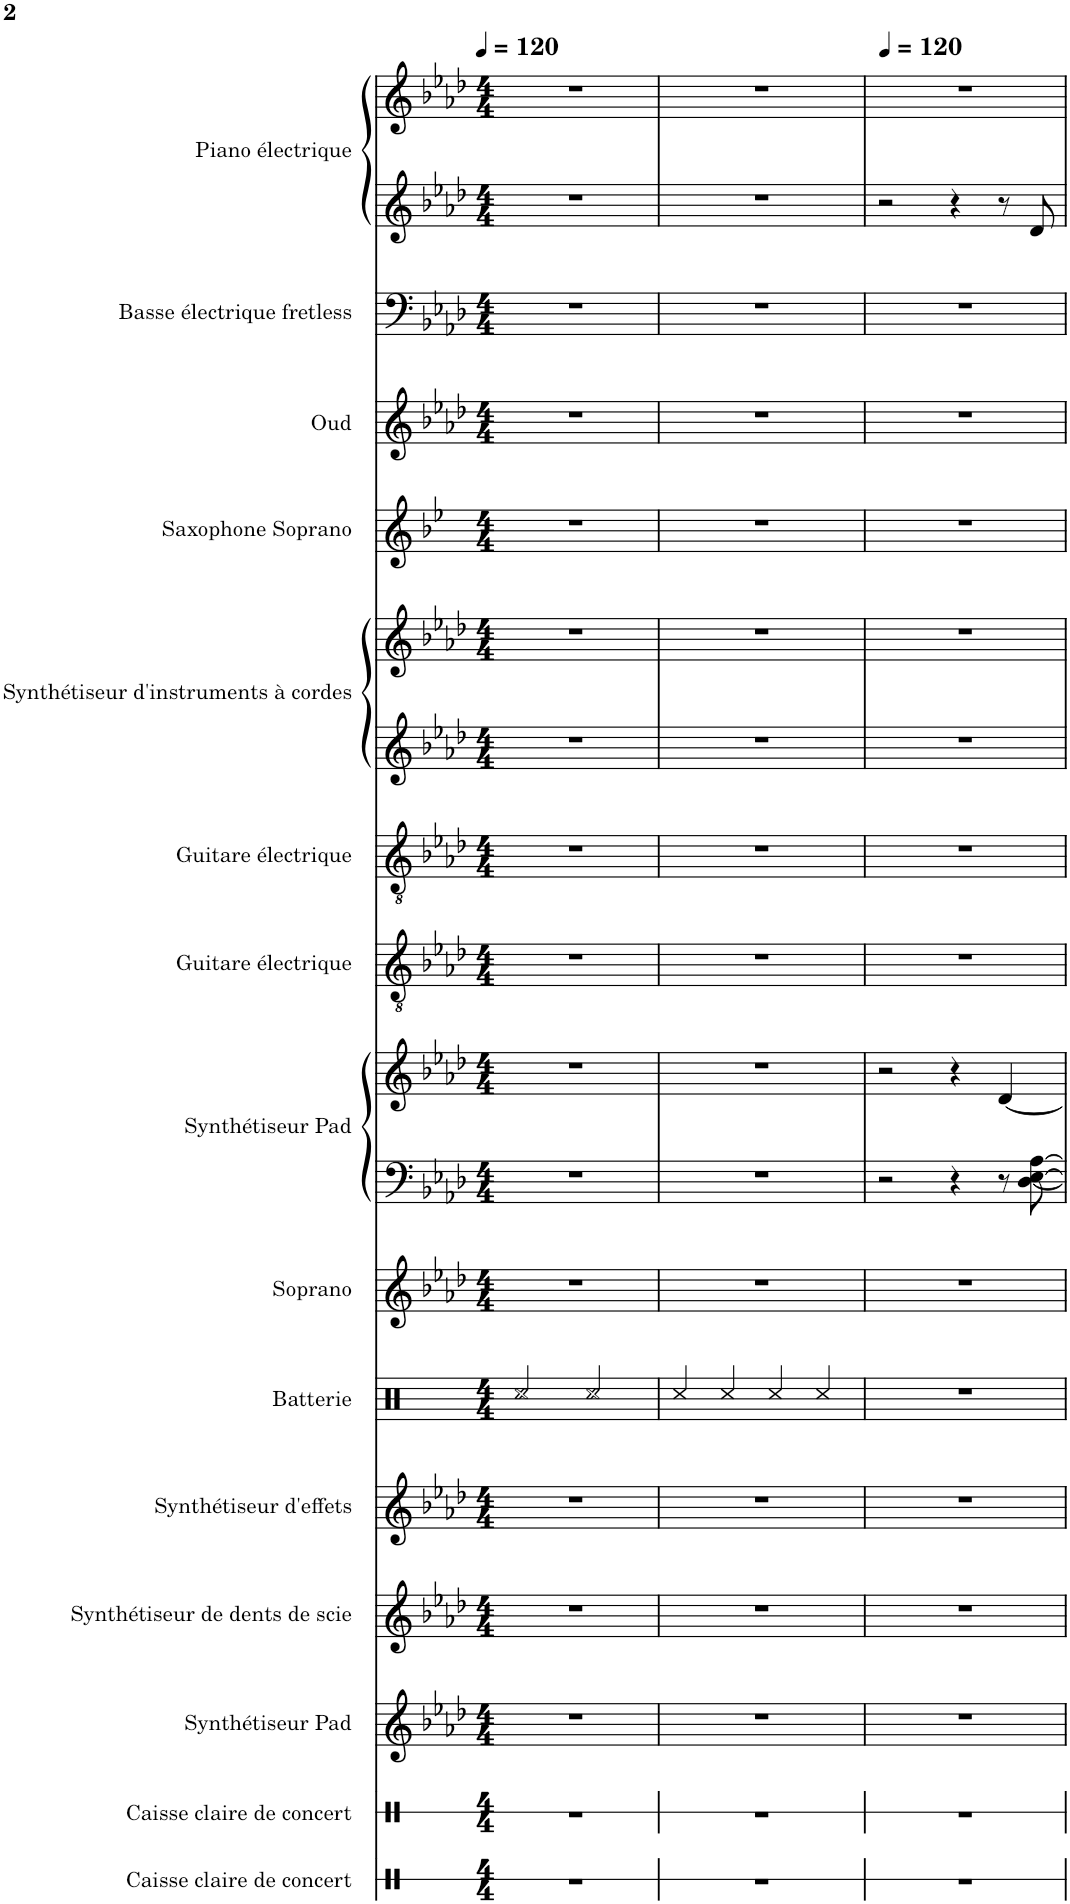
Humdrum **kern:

**kern	**kern	**kern	**kern	**kern	**kern	**kern	**kern	**kern	**kern	**kern	**kern	**kern	**kern	**kern	**kern	**kern	**kern
*part15	*part14	*part13	*part12	*part11	*part10	*part9	*part8	*part8	*part7	*part6	*part5	*part5	*part4	*part3	*part2	*part1	*part1
*staff18	*staff17	*staff16	*staff15	*staff14	*staff13	*staff12	*staff11	*staff10	*staff9	*staff8	*staff7	*staff6	*staff5	*staff4	*staff3	*staff2	*staff1
*I"Caisse claire de concert	*I"Caisse claire de concert	*I"Synthétiseur Pad	*I"Synthétiseur de dents de scie	*I"Synthétiseur d'effets	*I"Batterie	*I"Soprano	*I"Synthétiseur Pad	*	*I"Guitare électrique	*I"Guitare électrique	*I"Synthétiseur d'instruments à cordes	*	*I"Saxophone Soprano	*I"Oud	*I"Basse électrique fretless	*I"Piano électrique	*
*I'C.C. Con.	*I'C.C. Con.	*I'Synth.	*I'Synth.	*I'Synth.	*I'Bat.	*I'S.	*I'Synth.	*	*I'Guit. El.	*I'Guit. El.	*I'Synth.	*	*I'Sax. S.	*I'O.	*I'B. él. Frtl.	*I'Pia. él.	*
*stria1	*stria1	*	*	*	*	*	*	*	*	*	*	*	*	*	*	*	*
*clefX	*clefX	*clefG2	*clefG2	*clefG2	*clefX	*clefG2	*clefF4	*clefG2	*clefGv2	*clefGv2	*clefG2	*clefG2	*clefG2	*clefG2	*clefF4	*clefG2	*clefG2
*	*	*	*	*	*	*	*	*	*	*	*	*	*Trd1c2	*Trd7c12	*Trd7c12	*	*
*k[b-e-a-d-]	*k[b-e-a-d-]	*k[b-e-a-d-]	*k[b-e-a-d-]	*k[b-e-a-d-]	*k[]	*k[b-e-a-d-]	*k[b-e-a-d-]	*k[b-e-a-d-]	*k[b-e-a-d-]	*k[b-e-a-d-]	*k[b-e-a-d-]	*k[b-e-a-d-]	*k[b-e-]	*k[b-e-a-d-]	*k[b-e-a-d-]	*k[b-e-a-d-]	*k[b-e-a-d-]
*M4/4	*M4/4	*M4/4	*M4/4	*M4/4	*M4/4	*M4/4	*M4/4	*M4/4	*M4/4	*M4/4	*M4/4	*M4/4	*M4/4	*M4/4	*M4/4	*M4/4	*M4/4
*MM120	*MM120	*MM120	*MM120	*MM120	*MM120	*MM120	*MM120	*MM120	*MM120	*MM120	*MM120	*MM120	*MM120	*MM120	*MM120	*MM120	*MM120
=1	=1	=1	=1	=1	=1	=1	=1	=1	=1	=1	=1	=1	=1	=1	=1	=1	=1
1r	1r	1r	1r	1r	2Rcc/	1r	1r	1r	1r	1r	1r	1r	1r	1r	1r	1r	1r
.	.	.	.	.	2Rcc/	.	.	.	.	.	.	.	.	.	.	.	.
=2	=2	=2	=2	=2	=2	=2	=2	=2	=2	=2	=2	=2	=2	=2	=2	=2	=2
1r	1r	1r	1r	1r	4Rcc/	1r	1r	1r	1r	1r	1r	1r	1r	1r	1r	1r	1r
.	.	.	.	.	4Rcc/	.	.	.	.	.	.	.	.	.	.	.	.
.	.	.	.	.	4Rcc/	.	.	.	.	.	.	.	.	.	.	.	.
.	.	.	.	.	4Rcc/	.	.	.	.	.	.	.	.	.	.	.	.
=3	=3	=3	=3	=3	=3	=3	=3	=3	=3	=3	=3	=3	=3	=3	=3	=3	=3
*	*	*	*	*	*	*	*	*	*	*	*	*	*	*	*	*	*MM120
1r	1r	1r	1r	1r	1r	1r	2r	2r	1r	1r	1r	1r	1r	1r	1r	2r	1r
.	.	.	.	.	.	.	4r	4r	.	.	.	.	.	.	.	4r	.
.	.	.	.	.	.	.	8r	[4d-/	.	.	.	.	.	.	.	8r	.
.	.	.	.	.	.	.	[8D-\ [8E-\ [8A-\	.	.	.	.	.	.	.	.	8d-/	.
=	=	=	=	=	=	=	=	=	=	=	=	=	=	=	=	=	=
*-	*-	*-	*-	*-	*-	*-	*-	*-	*-	*-	*-	*-	*-	*-	*-	*-	*-
